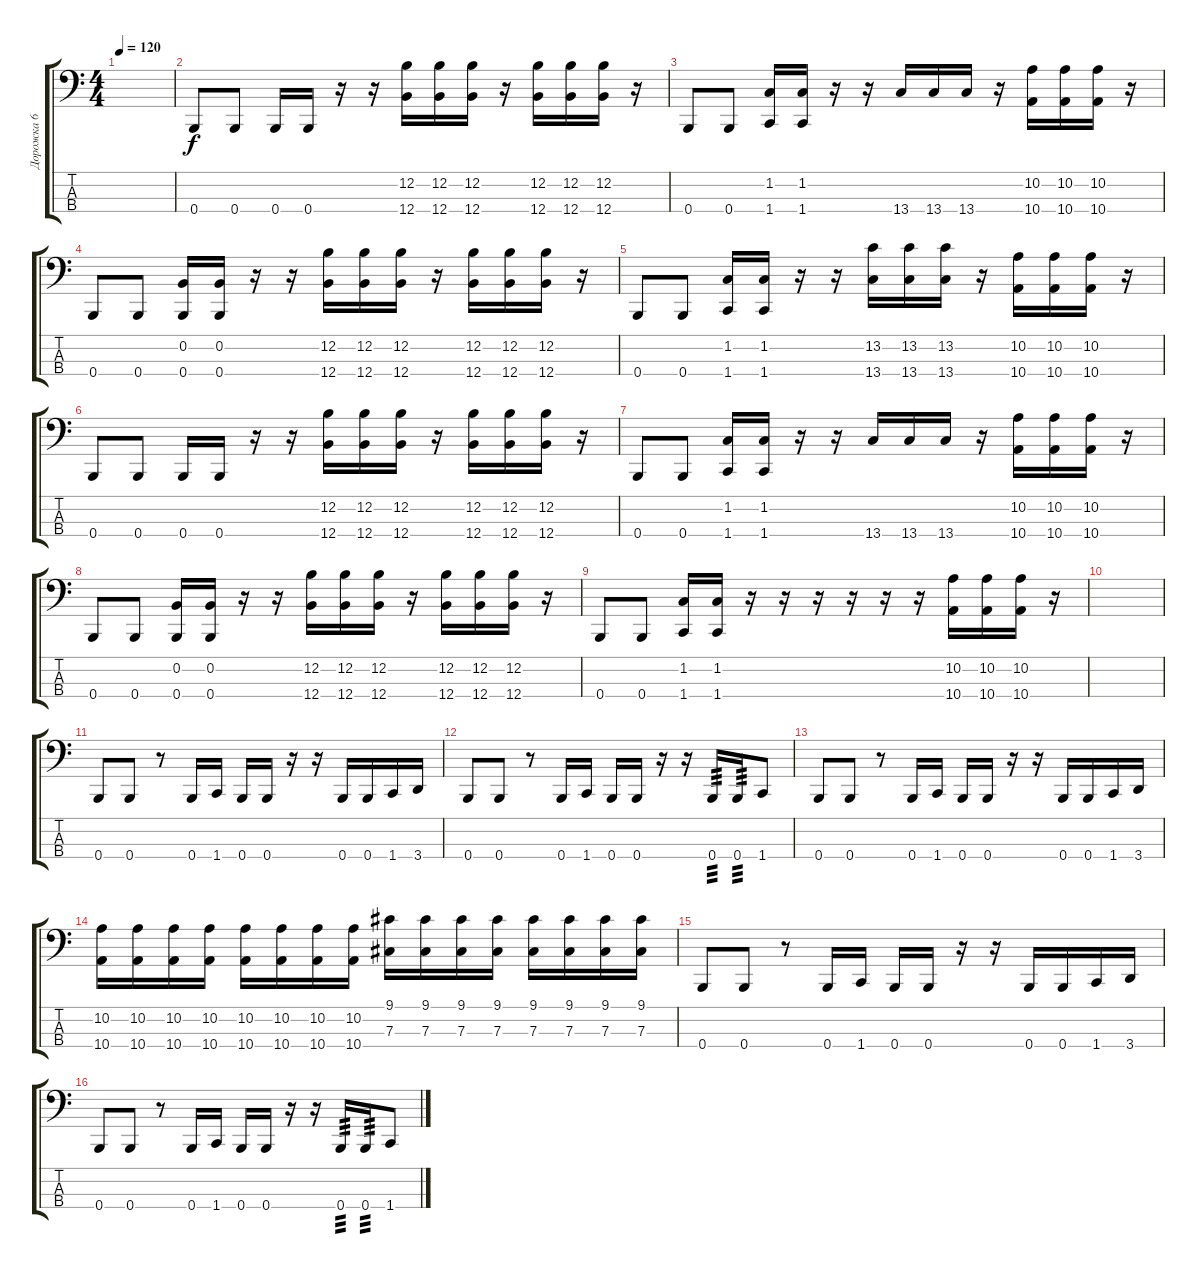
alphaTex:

\track ("Дорожка 6" "Дорожка 6") {instrument slapbass1}
\staff {score tabs}
\tuning (E2 B1 Gb1 B0) {hide}
\ts (4 4)
\tempo 120
\clef f4
\ks c
|
0.4.8{instrument slapbass1} 0.4.8 0.4.16 0.4.16 r.16 r.16 (12.2 12.4).16 (12.2 12.4).16 (12.2 12.4).16 r.16 (12.2 12.4).16 (12.2 12.4).16 (12.2 12.4).16 r.16 |
0.4.8{instrument slapbass1} 0.4.8 (1.2 1.4).16 (1.2 1.4).16 r.16 r.16 13.4.16 13.4.16 13.4.16 r.16 (10.2 10.4).16 (10.2 10.4).16 (10.2 10.4).16 r.16 |
0.4.8{instrument lead8bassandlead} 0.4.8 (0.2 0.4).16 (0.2 0.4).16 r.16 r.16 (12.2 12.4).16 (12.2 12.4).16 (12.2 12.4).16 r.16 (12.2 12.4).16 (12.2 12.4).16 (12.2 12.4).16 r.16 |
0.4.8{instrument lead8bassandlead} 0.4.8 (1.2 1.4).16 (1.2 1.4).16 r.16 r.16 (13.2 13.4).16 (13.2 13.4).16 (13.2 13.4).16 r.16 (10.2 10.4).16 (10.2 10.4).16 (10.2 10.4).16 r.16 |
0.4.8{instrument slapbass1} 0.4.8 0.4.16 0.4.16 r.16 r.16 (12.2 12.4).16 (12.2 12.4).16 (12.2 12.4).16 r.16 (12.2 12.4).16 (12.2 12.4).16 (12.2 12.4).16 r.16 |
0.4.8{instrument slapbass1} 0.4.8 (1.2 1.4).16 (1.2 1.4).16 r.16 r.16 13.4.16 13.4.16 13.4.16 r.16 (10.2 10.4).16 (10.2 10.4).16 (10.2 10.4).16 r.16 |
0.4.8{instrument slapbass1} 0.4.8 (0.2 0.4).16 (0.2 0.4).16 r.16 r.16 (12.2 12.4).16 (12.2 12.4).16 (12.2 12.4).16 r.16 (12.2 12.4).16 (12.2 12.4).16 (12.2 12.4).16 r.16 |
0.4.8{instrument slapbass1} 0.4.8 (1.2 1.4).16 (1.2 1.4).16 r.16 r.16 r.16 r.16 r.16 r.16 (10.2 10.4).16 (10.2 10.4).16 (10.2 10.4).16 r.16 |
|
0.4.8{instrument lead8bassandlead} 0.4.8 r.8 0.4.16 1.4.16 0.4.16 0.4.16 r.16 r.16 0.4.16 0.4.16 1.4.16 3.4.16 |
0.4.8 0.4.8 r.8 0.4.16 1.4.16 0.4.16 0.4.16 r.16 r.16 0.4.16{tp 3} 0.4.16{tp 3} 1.4.8 |
0.4.8 0.4.8 r.8 0.4.16 1.4.16 0.4.16 0.4.16 r.16 r.16 0.4.16 0.4.16 1.4.16 3.4.16 |
(10.2 10.4).16 (10.2 10.4).16 (10.2 10.4).16 (10.2 10.4).16 (10.2 10.4).16 (10.2 10.4).16 (10.2 10.4).16 (10.2 10.4).16 (9.1 7.3).16 (9.1 7.3).16 (9.1 7.3).16 (9.1 7.3).16 (9.1 7.3).16 (9.1 7.3).16 (9.1 7.3).16 (9.1 7.3).16 |
0.4.8 0.4.8 r.8 0.4.16 1.4.16 0.4.16 0.4.16 r.16 r.16 0.4.16 0.4.16 1.4.16 3.4.16 |
0.4.8 0.4.8 r.8 0.4.16 1.4.16 0.4.16 0.4.16 r.16 r.16 0.4.16{tp 3} 0.4.16{tp 3} 1.4.8
